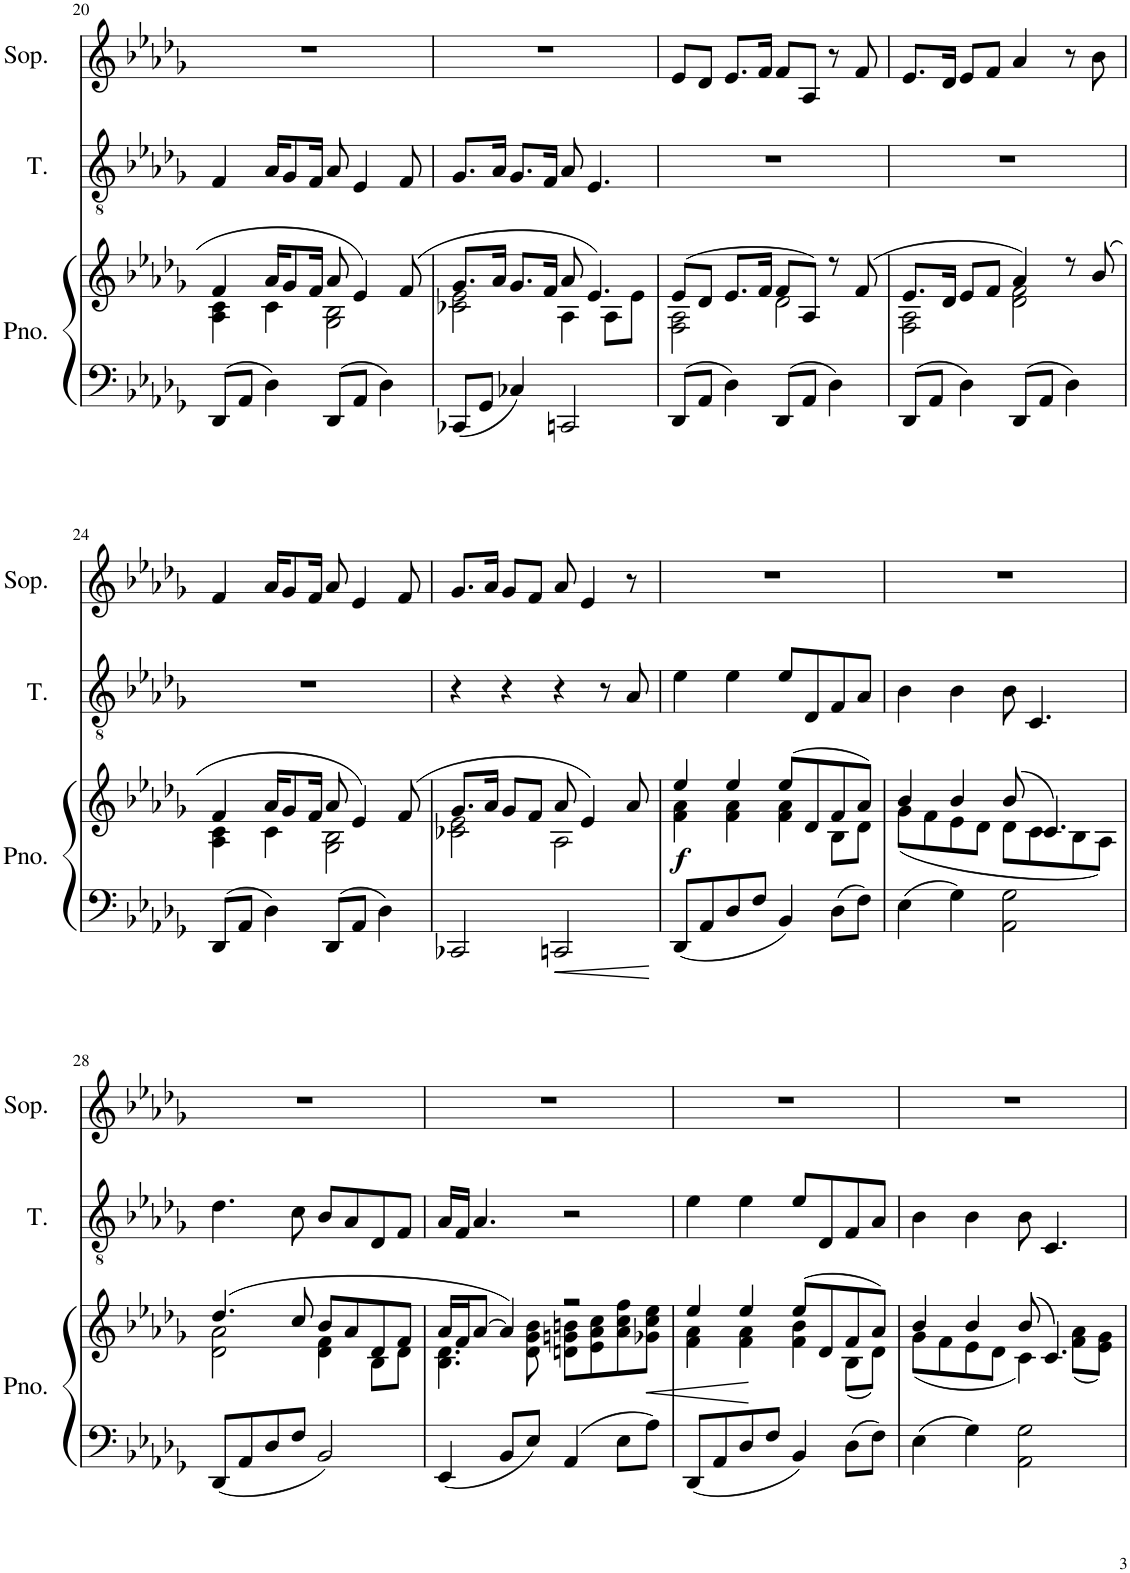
**kern	**kern	**dynam	**kern	**kern
*part3	*part3	*part3	*part2	*part1
*staff4	*staff3	*staff3/4	*staff2	*staff1
*I"Piano	*	*	*I"Roel	*I"Reinilda
*I'Pno.	*	*	*	*
!!LO:PB:g=z
*clefF4	*clefG2	*	*clefGv2	*clefG2
*k[b-e-a-d-g-]	*k[b-e-a-d-g-]	*	*k[b-e-a-d-g-]	*k[b-e-a-d-g-]
*M4/4	*M4/4	*	*M4/4	*M4/4
=20	=20	=20	=20	=20
*	*^	*	*	*
8DD-/L	4f/	4A-\ 4c\	.	4F/	1r
8AA-/J	.	.	.	.	.
4D-\	16a-/KL	4c\	.	16A-/KL	.
.	8g-/	.	.	8G-/	.
.	16f/Jk	.	.	16F/Jk	.
8DD-/L	8a-/	2G-\ 2B-\	.	8A-/	.
8AA-/J	4e-/	.	.	4E-/	.
4D-\	.	.	.	.	.
.	(8f/	.	.	8F/	.
=21	=21	=21	=21	=21	=21
8CC-X/L	8.g-/L	2c-X\ 2e-\	.	8.G-/L	1r
8GG-/J	.	.	.	.	.
.	16a-/Jk	.	.	16A-/Jk	.
4C-X/	8.g-/L	.	.	8.G-/L	.
.	16f/Jk	.	.	16F/Jk	.
2CCn/	8a-/	4A-\	.	8A-/	.
.	4.e-/)	.	.	4.E-/	.
.	.	8A-\L	.	.	.
.	.	8e-\J	.	.	.
=22	=22	=22	=22	=22	=22
8DD-/L	(8e-/L	2F\ 2A-\	.	1r	8e-/L
8AA-/J	8d-/J	.	.	.	8d-/J
4D-\	8.e-/L	.	.	.	8.e-/L
.	16f/Jk	.	.	.	16f/Jk
8DD-/L	8f/L	2d-\	.	.	8f/L
8AA-/J	8A-/J)	.	.	.	8A-/J
4D-\	8r	.	.	.	8r
.	(8f/	.	.	.	8f/
=23	=23	=23	=23	=23	=23
8DD-/L	8.e-/L	2F\ 2A-\	.	1r	8.e-/L
8AA-/J	.	.	.	.	.
.	16d-/Jk	.	.	.	16d-/Jk
4D-\	8e-/L	.	.	.	8e-/L
.	8f/J	.	.	.	8f/J
8DD-/L	4a-/)	2d-\ 2f\	.	.	4a-/
8AA-/J	.	.	.	.	.
4D-\	8r	.	.	.	8r
.	(8b-/	.	.	.	8b-\
!!LO:LB:g=z
=24	=24	=24	=24	=24	=24
8DD-/L	4f/	4A-\ 4c\	.	1r	4f/
8AA-/J	.	.	.	.	.
4D-\	16a-/KL	4c\	.	.	16a-/KL
.	8g-/	.	.	.	8g-/
.	16f/Jk	.	.	.	16f/Jk
8DD-/L	8a-/	2G-\ 2B-\	.	.	8a-/
8AA-/J	4e-/)	.	.	.	4e-/
4D-\	.	.	.	.	.
.	(8f/	.	.	.	8f/
=25	=25	=25	=25	=25	=25
2CC-X/	8.g-/L	2c-X\ 2e-\	.	4r	8.g-/L
.	16a-/Jk	.	.	.	16a-/Jk
.	8g-/L	.	.	4r	8g-/L
.	8f/J	.	.	.	8f/J
2CCn/	8a-/	2A-\	.	4r	8a-/
.	4e-/)	.	.	.	4e-/
.	.	.	.	8r	.
.	8a-/	.	.	8A-/	8r
=26	=26	=26	=26	=26	=26
!	!	!	!LO:DY:b	!	!
8DD-/L	4ee-/	4f\ 4a-\	f	4e-\	1r
8AA-/	.	.	.	.	.
8D-/	4ee-/	4f\ 4a-\	.	4e-\	.
8F/J	.	.	.	.	.
4BB-/	(8ee-/L	4f\ 4a-\	.	8e-/L	.
.	8d-/	.	.	8D-/	.
8D-\L	8f/	8B-\L	.	8F/	.
8F\J	8a-/J)	8d-\J	.	8A-/J	.
=27	=27	=27	=27	=27	=27
4E-\	4b-/	(8g-\L	.	4B-\	1r
.	.	8f\	.	.	.
4G-\	4b-/	8e-\	.	4B-\	.
.	.	8d-\J	.	.	.
2AA-\ 2G-\	(8b-/	8d-\L	.	8B-\	.
.	4.c/)	8c\	.	4.C/	.
.	.	8B-\	.	.	.
.	.	8A-\J)	.	.	.
!!LO:LB:g=z
=28	=28	=28	=28	=28	=28
8DD-/L	(4.dd-/	2d-\ 2a-\	.	4.d-\	1r
8AA-/	.	.	.	.	.
8D-/	.	.	.	.	.
8F/J	8cc/	.	.	8c\	.
2BB-/	8b-/L	4d-\ 4f\	.	8B-/L	.
.	8a-/	.	.	8A-/	.
.	8d-/	8B-\L	.	8D-/	.
.	8f/J	8d-\J	.	8F/J	.
=29	=29	=29	=29	=29	=29
4EE-/	16a-/LL	4.B-\ 4.d-\	.	16A-/LL	1r
.	16f/J	.	.	16F/JJ	.
.	[8a-/J	.	.	4.A-/	.
8BB-/L	4a-/])	.	.	.	.
8E-/J	.	8d-\ 8g-\ 8b-\	.	.	.
4AA-/	2r	8dn\ 8gn\ 8bn\L	.	2r	.
.	.	8e-\ 8a-\ 8cc\	.	.	.
8E-\L	.	8a-\ 8cc\ 8ff\	.	.	.
8A-\J	.	8g-X\ 8cc\ 8ee-\J	.	.	.
=30	=30	=30	=30	=30	=30
8DD-/L	4ee-/	4f\ 4a-\	.	4e-\	1r
8AA-/	.	.	.	.	.
8D-/	4ee-/	4f\ 4a-\	.	4e-\	.
8F/J	.	.	.	.	.
4BB-/	(8ee-/L	4f\ 4b-\	.	8e-/L	.
.	8d-/	.	.	8D-/	.
8D-\L	8f/	(8B-\L	.	8F/	.
8F\J	8a-/J)	8d-\J)	.	8A-/J	.
=31	=31	=31	=31	=31	=31
4E-\	4b-/	(8g-\L	.	4B-\	1r
.	.	8f\	.	.	.
4G-\	4b-/	8e-\	.	4B-\	.
.	.	8d-\J	.	.	.
2AA-\ 2G-\	(8b-/	4c\)	.	8B-\	.
.	4.c/)	.	.	4.C/	.
.	.	(8f\ 8a-\L	.	.	.
.	.	8e-\ 8g-\J)	.	.	.
*	*v	*v	*	*	*
=	=	=	=	=
*-	*-	*-	*-	*-
